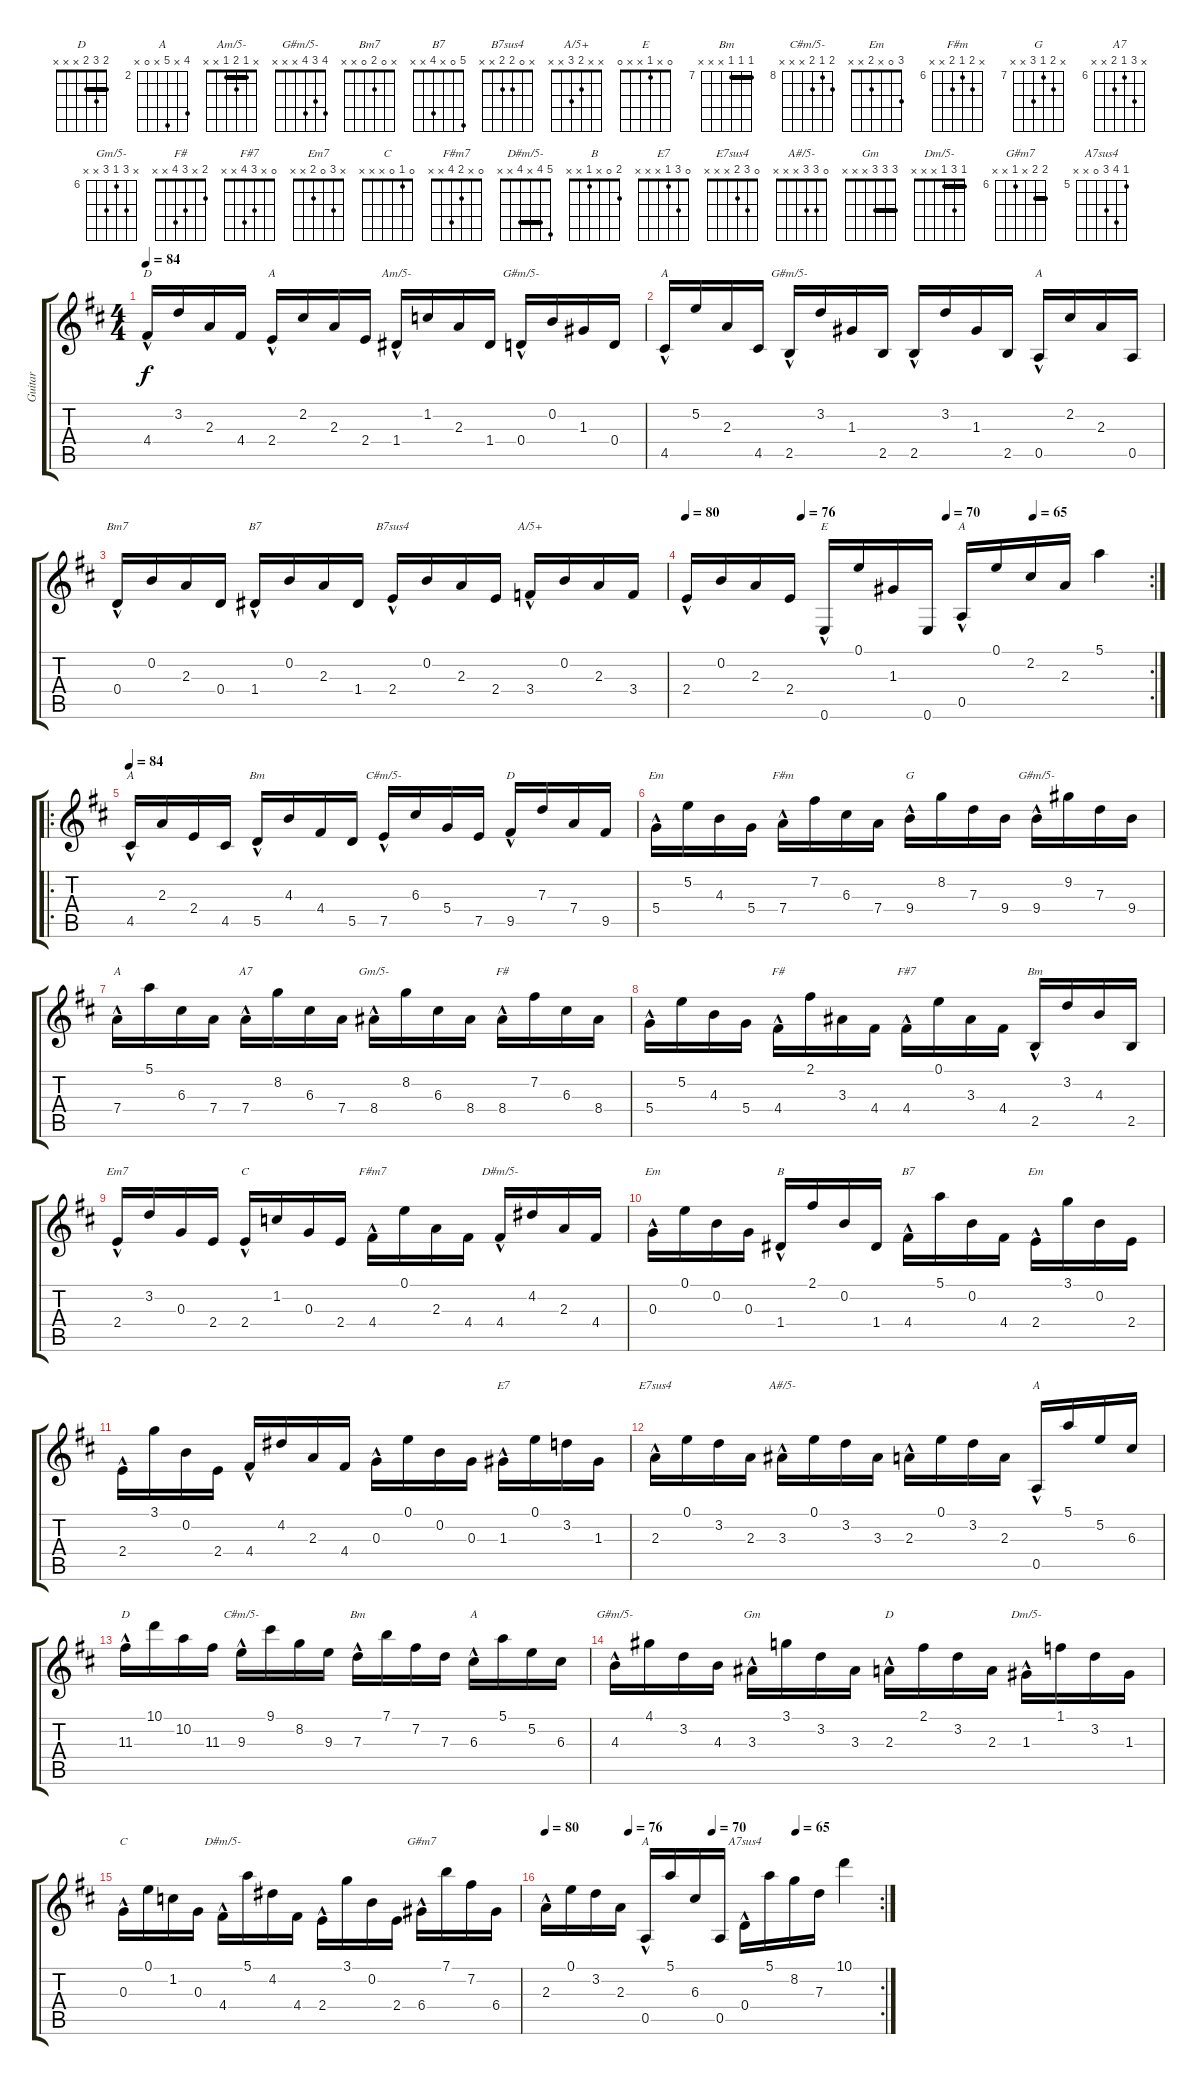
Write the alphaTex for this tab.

\track ("Guitar" "Guitar") {instrument acousticguitarnylon}
\staff {score tabs}
\tuning (E4 B3 G3 D3 A2 E2) {hide}
\chord ("D" x 3 2 4 x x)
\chord ("A" x 2 2 2 x x) {barre 2}
\chord ("Am/5-" x 1 2 1 x x) {barre 1}
\chord ("G#m/5-" x 0 1 0 x x)
\chord ("A" x 5 2 x 4 x)
\chord ("G#m/5-" x 3 1 x 2 x)
\chord ("A" x 2 2 2 0 x) {barre 2}
\chord ("Bm7" x 0 2 0 x x)
\chord ("B7" x 0 2 1 x x)
\chord ("B7sus4" x 0 2 2 x x)
\chord ("A/5+" x x 2 3 x x)
\chord ("E" 0 x 1 x x 0)
\chord ("A" 0 2 2 x 0 x)
\chord ("A" x x 2 2 4 x) {barre 2}
\chord ("Bm" x x 4 4 5 x) {barre 4}
\chord ("C#m/5-" x x 6 5 7 x) {firstfret 5}
\chord ("D" x x 7 7 9 x) {firstfret 7 barre 7}
\chord ("Em" x 5 4 5 x x)
\chord ("F#m" x 7 6 7 x x) {firstfret 6}
\chord ("G" x 8 7 9 x x) {firstfret 7}
\chord ("G#m/5-" x 9 7 9 x x) {firstfret 7}
\chord ("A" 5 x 6 7 x x) {firstfret 5}
\chord ("A7" x 8 6 7 x x) {firstfret 6}
\chord ("Gm/5-" x 8 6 8 x x) {firstfret 6}
\chord ("F#" x 7 6 8 x x) {firstfret 6}
\chord ("F#" 2 x 3 4 x x)
\chord ("F#7" 0 x 3 4 x x)
\chord ("Bm" x 3 4 x 2 x)
\chord ("Em7" x 3 0 2 x x)
\chord ("C" x 1 0 2 x x)
\chord ("F#m7" 0 x 2 4 x x)
\chord ("D#m/5-" x 4 2 4 x x)
\chord ("Em" 0 0 0 x x x)
\chord ("B" 2 0 x 1 x x)
\chord ("B7" 5 0 x 4 x x)
\chord ("Em" 3 0 x 2 x x)
\chord ("E7" 0 3 1 x x x)
\chord ("E7sus4" 0 3 2 x x x)
\chord ("A#/5-" 0 3 3 x x x)
\chord ("A" 5 5 6 x 0 x) {firstfret 2 barre 5}
\chord ("D" 10 10 11 x x x) {firstfret 9 barre 10}
\chord ("C#m/5-" 9 8 9 x x x) {firstfret 8}
\chord ("Bm" 7 7 7 x x x) {firstfret 7 barre 7}
\chord ("A" 5 5 6 x x x) {firstfret 5 barre 5}
\chord ("G#m/5-" 4 3 4 x x x)
\chord ("Gm" 3 3 3 x x x) {barre 3}
\chord ("D" 2 3 2 x x x) {barre 2}
\chord ("Dm/5-" 1 3 1 x x x) {barre 1}
\chord ("C" 0 1 0 x x x)
\chord ("D#m/5-" 5 4 x 4 x x) {barre 4}
\chord ("G#m7" 7 7 x 6 x x) {firstfret 6 barre 7}
\chord ("A" 5 x 6 x 0 x) {firstfret 2}
\chord ("A7sus4" 5 8 7 0 x x) {firstfret 5}
\ts (4 4)
\tempo 84
\clef g2
\ks d
4.4{hac}.16{ch "D" dy f} 3.2.16 2.3.16 4.4.16 2.4{hac}.16{ch "A"} 2.2.16 2.3.16 2.4.16 1.4{hac}.16{ch "Am/5-"} 1.2.16 2.3.16 1.4.16 0.4{hac}.16{ch "G#m/5-"} 0.2.16 1.3.16 0.4.16 |
4.5{hac}.16{ch "A"} 5.2.16 2.3.16 4.5.16 2.5{hac}.16{ch "G#m/5-"} 3.2.16 1.3.16 2.5.16 2.5{hac}.16 3.2.16 1.3.16 2.5.16 0.5{hac}.16{ch "A"} 2.2.16 2.3.16 0.5.16 |
0.4{hac}.16{ch "Bm7"} 0.2.16 2.3.16 0.4.16 1.4{hac}.16{ch "B7"} 0.2.16 2.3.16 1.4.16 2.4{hac}.16{ch "B7sus4"} 0.2.16 2.3.16 2.4.16 3.4{hac}.16{ch "A/5+"} 0.2.16 2.3.16 3.4.16 |
\rc 2
\tempo 80
\tempo (76 0.25)
\tempo (70 0.5625)
\tempo (65 0.75)
2.4{hac}.16 0.2.16 2.3.16 2.4.16 0.6{hac}.16{ch "E"} 0.1.16 1.3.16 0.6.16 0.5{hac}.16{ch "A"} 0.1.16 2.2.16 2.3.16 5.1.4 |
\ro
\tempo 84
4.5{hac}.16{ch "A"} 2.3.16 2.4.16 4.5.16 5.5{hac}.16{ch "Bm"} 4.3.16 4.4.16 5.5.16 7.5{hac}.16{ch "C#m/5-"} 6.3.16 5.4.16 7.5.16 9.5{hac}.16{ch "D"} 7.3.16 7.4.16 9.5.16 |
5.4{hac}.16{ch "Em"} 5.2.16 4.3.16 5.4.16 7.4{hac}.16{ch "F#m"} 7.2.16 6.3.16 7.4.16 9.4{hac}.16{ch "G"} 8.2.16 7.3.16 9.4.16 9.4{hac}.16{ch "G#m/5-"} 9.2.16 7.3.16 9.4.16 |
7.4{hac}.16{ch "A"} 5.1.16 6.3.16 7.4.16 7.4{hac}.16{ch "A7"} 8.2.16 6.3.16 7.4.16 8.4{hac}.16{ch "Gm/5-"} 8.2.16 6.3.16 8.4.16 8.4{hac}.16{ch "F#"} 7.2.16 6.3.16 8.4.16 |
5.4{hac}.16 5.2.16 4.3.16 5.4.16 4.4{hac}.16{ch "F#"} 2.1.16 3.3.16 4.4.16 4.4{hac}.16{ch "F#7"} 0.1.16 3.3.16 4.4.16 2.5{hac}.16{ch "Bm"} 3.2.16 4.3.16 2.5.16 |
2.4{hac}.16{ch "Em7"} 3.2.16 0.3.16 2.4.16 2.4{hac}.16{ch "C"} 1.2.16 0.3.16 2.4.16 4.4{hac}.16{ch "F#m7"} 0.1.16 2.3.16 4.4.16 4.4{hac}.16{ch "D#m/5-"} 4.2.16 2.3.16 4.4.16 |
0.3{hac}.16{ch "Em"} 0.1.16 0.2.16 0.3.16 1.4{hac}.16{ch "B"} 2.1.16 0.2.16 1.4.16 4.4{hac}.16{ch "B7"} 5.1.16 0.2.16 4.4.16 2.4{hac}.16{ch "Em"} 3.1.16 0.2.16 2.4.16 |
2.4{hac}.16 3.1.16 0.2.16 2.4.16 4.4{hac}.16 4.2.16 2.3.16 4.4.16 0.3{hac}.16 0.1.16 0.2.16 0.3.16 1.3{hac}.16{ch "E7"} 0.1.16 3.2.16 1.3.16 |
2.3{hac}.16{ch "E7sus4"} 0.1.16 3.2.16 2.3.16 3.3{hac}.16{ch "A#/5-"} 0.1.16 3.2.16 3.3.16 2.3{hac}.16 0.1.16 3.2.16 2.3.16 0.5{hac}.16{ch "A"} 5.1.16 5.2.16 6.3.16 |
11.3{hac}.16{ch "D"} 10.1.16 10.2.16 11.3.16 9.3{hac}.16{ch "C#m/5-"} 9.1.16 8.2.16 9.3.16 7.3{hac}.16{ch "Bm"} 7.1.16 7.2.16 7.3.16 6.3{hac}.16{ch "A"} 5.1.16 5.2.16 6.3.16 |
4.3{hac}.16{ch "G#m/5-"} 4.1.16 3.2.16 4.3.16 3.3{hac}.16{ch "Gm"} 3.1.16 3.2.16 3.3.16 2.3{hac}.16{ch "D"} 2.1.16 3.2.16 2.3.16 1.3{hac}.16{ch "Dm/5-"} 1.1.16 3.2.16 1.3.16 |
0.3{hac}.16{ch "C"} 0.1.16 1.2.16 0.3.16 4.4{hac}.16{ch "D#m/5-"} 5.1.16 4.2.16 4.4.16 2.4{hac}.16 3.1.16 0.2.16 2.4.16 6.4{hac}.16{ch "G#m7"} 7.1.16 7.2.16 6.4.16 |
\rc 2
\tempo 80
\tempo (76 0.25)
\tempo (70 0.5)
\tempo (65 0.75)
2.3{hac}.16 0.1.16 3.2.16 2.3.16 0.5{hac}.16{ch "A"} 5.1.16 6.3.16 0.5.16 0.4{hac}.16{ch "A7sus4"} 5.1.16 8.2.16 7.3.16 10.1.4
